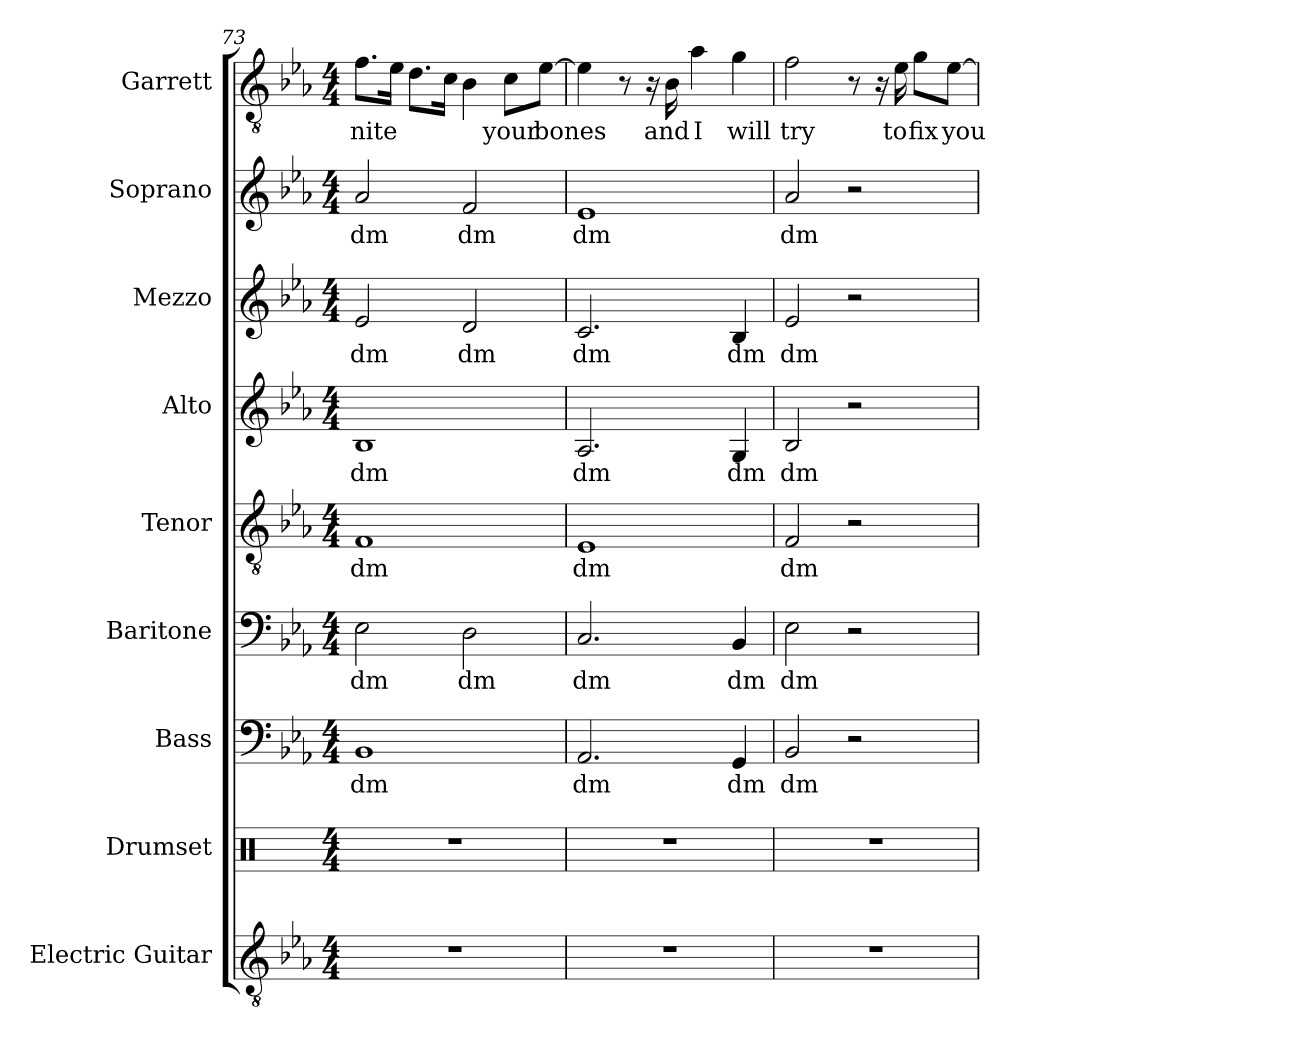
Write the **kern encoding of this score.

**kern	**kern	**kern	**text	**kern	**text	**kern	**text	**kern	**text	**kern	**text	**kern	**text	**kern	**text
*part9	*part8	*part7	*part7	*part6	*part6	*part5	*part5	*part4	*part4	*part3	*part3	*part2	*part2	*part1	*part1
*staff9	*staff8	*staff7	*staff7	*staff6	*staff6	*staff5	*staff5	*staff4	*staff4	*staff3	*staff3	*staff2	*staff2	*staff1	*staff1
*I"Electric Guitar	*I"Drumset	*I"Bass	*	*I"Baritone	*	*I"Tenor	*	*I"Alto	*	*I"Mezzo	*	*I"Soprano	*	*I"Garrett	*
*I'El. Guit.	*	*I'Bass	*	*I'Bari	*	*I'Ten	*	*I'Alt	*	*I'Mez	*	*I'Sop	*	*I'G	*
!!LO:LB:g=z
*clefGv2	*clefX	*clefF4	*	*clefF4	*	*clefGv2	*	*clefG2	*	*clefG2	*	*clefG2	*	*clefGv2	*
*k[b-e-a-]	*k[]	*k[b-e-a-]	*	*k[b-e-a-]	*	*k[b-e-a-]	*	*k[b-e-a-]	*	*k[b-e-a-]	*	*k[b-e-a-]	*	*k[b-e-a-]	*
*M4/4	*M4/4	*M4/4	*	*M4/4	*	*M4/4	*	*M4/4	*	*M4/4	*	*M4/4	*	*M4/4	*
=73	=73	=73	=73	=73	=73	=73	=73	=73	=73	=73	=73	=73	=73	=73	=73
!	!	!	!LO:LY:b	!	!LO:LY:b	!	!LO:LY:b	!	!LO:LY:b	!	!LO:LY:b	!	!LO:LY:b	!	!LO:LY:b
1r	1r	1BB-	dm	2E-\	dm	1F	dm	1B-	dm	2e-/	dm	2a-/	dm	8.f\L	-nite
.	.	.	.	.	.	.	.	.	.	.	.	.	.	16e-\Jk	.
.	.	.	.	.	.	.	.	.	.	.	.	.	.	8.d\L	.
.	.	.	.	.	.	.	.	.	.	.	.	.	.	16c\Jk	.
!	!	!	!	!	!LO:LY:b	!	!	!	!	!	!LO:LY:b	!	!LO:LY:b	!	!
.	.	.	.	2D\	dm	.	.	.	.	2d/	dm	2f/	dm	4B-\	.
!	!	!	!	!	!	!	!	!	!	!	!	!	!	!	!LO:LY:b
.	.	.	.	.	.	.	.	.	.	.	.	.	.	8c\L	your
!	!	!	!	!	!	!	!	!	!	!	!	!	!	!	!LO:LY:b
.	.	.	.	.	.	.	.	.	.	.	.	.	.	[8e-\J	bones
=74	=74	=74	=74	=74	=74	=74	=74	=74	=74	=74	=74	=74	=74	=74	=74
!	!	!	!LO:LY:b	!	!LO:LY:b	!	!LO:LY:b	!	!LO:LY:b	!	!LO:LY:b	!	!LO:LY:b	!	!
1r	1r	2.AA-/	dm	2.C/	dm	1E-	dm	2.A-/	dm	2.c/	dm	1e-	dm	4e-\]	.
.	.	.	.	.	.	.	.	.	.	.	.	.	.	8r	.
.	.	.	.	.	.	.	.	.	.	.	.	.	.	16r	.
!	!	!	!	!	!	!	!	!	!	!	!	!	!	!	!LO:LY:b
.	.	.	.	.	.	.	.	.	.	.	.	.	.	16B-\	and
!	!	!	!	!	!	!	!	!	!	!	!	!	!	!	!LO:LY:b
.	.	.	.	.	.	.	.	.	.	.	.	.	.	4a-\	I
!	!	!	!LO:LY:b	!	!LO:LY:b	!	!	!	!LO:LY:b	!	!LO:LY:b	!	!	!	!LO:LY:b
.	.	4GG/	dm	4BB-/	dm	.	.	4G/	dm	4B-/	dm	.	.	4g\	will
=75	=75	=75	=75	=75	=75	=75	=75	=75	=75	=75	=75	=75	=75	=75	=75
!	!	!	!LO:LY:b	!	!LO:LY:b	!	!LO:LY:b	!	!LO:LY:b	!	!LO:LY:b	!	!LO:LY:b	!	!LO:LY:b
1r	1r	2BB-/	dm	2E-\	dm	2F/	dm	2B-/	dm	2e-/	dm	2a-/	dm	2f\	try
.	.	2r	.	2r	.	2r	.	2r	.	2r	.	2r	.	8r	.
.	.	.	.	.	.	.	.	.	.	.	.	.	.	16r	.
!	!	!	!	!	!	!	!	!	!	!	!	!	!	!	!LO:LY:b
.	.	.	.	.	.	.	.	.	.	.	.	.	.	16e-\	to
!	!	!	!	!	!	!	!	!	!	!	!	!	!	!	!LO:LY:b
.	.	.	.	.	.	.	.	.	.	.	.	.	.	8g\L	fix
!	!	!	!	!	!	!	!	!	!	!	!	!	!	!	!LO:LY:b
.	.	.	.	.	.	.	.	.	.	.	.	.	.	[8e-\J	you
=	=	=	=	=	=	=	=	=	=	=	=	=	=	=	=
*-	*-	*-	*-	*-	*-	*-	*-	*-	*-	*-	*-	*-	*-	*-	*-
